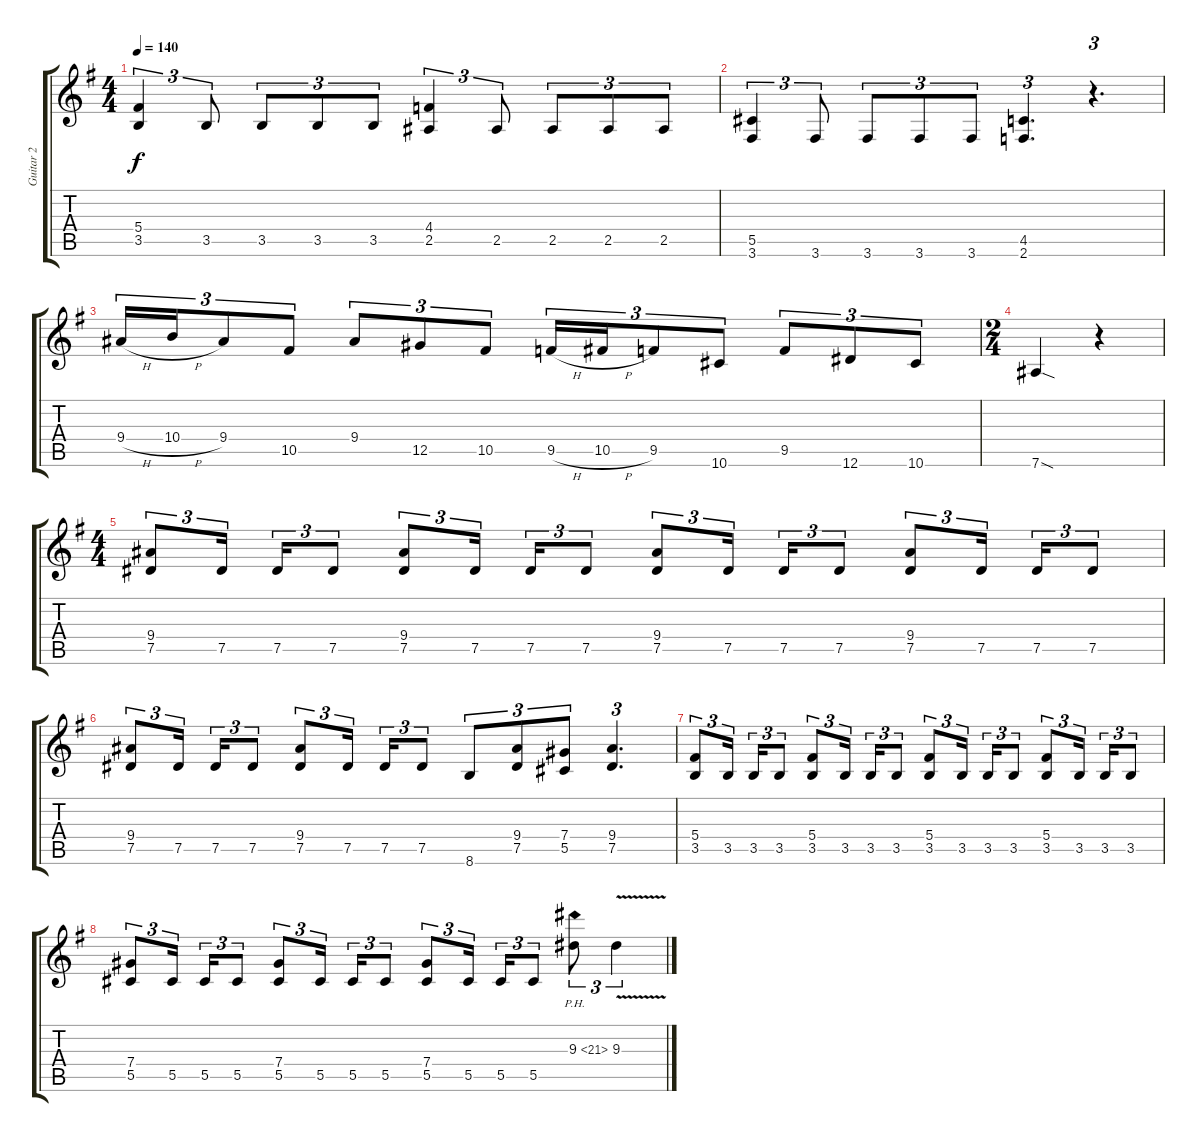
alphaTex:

\track ("Guitar 2" "Guitar 2") {instrument overdrivenguitar}
\staff {score tabs}
\tuning (Eb4 Bb3 Gb3 Db3 Ab2 Eb2) {hide}
\ts (4 4)
\tempo 140
\clef g2
\ks eminor
(5.4 3.5).4{tu (3 2) dy f} 3.5.8{tu (3 2)} 3.5.8{tu (3 2)} 3.5.8{tu (3 2)} 3.5.8{tu (3 2)} (4.4 2.5).4{tu (3 2)} 2.5.8{tu (3 2)} 2.5.8{tu (3 2)} 2.5.8{tu (3 2)} 2.5.8{tu (3 2)} |
(5.5 3.6).4{tu (3 2)} 3.6.8{tu (3 2)} 3.6.8{tu (3 2)} 3.6.8{tu (3 2)} 3.6.8{tu (3 2)} (4.5 2.6).4{d tu (3 2)} r.4{d tu (3 2)} |
9.4{h}.16{tu (3 2)} 10.4{h}.16{tu (3 2)} 9.4.8{tu (3 2)} 10.5.8{tu (3 2)} 9.4.8{tu (3 2)} 12.5.8{tu (3 2)} 10.5.8{tu (3 2)} 9.5{h}.16{tu (3 2)} 10.5{h}.16{tu (3 2)} 9.5.8{tu (3 2)} 10.6.8{tu (3 2)} 9.5.8{tu (3 2)} 12.6.8{tu (3 2)} 10.6.8{tu (3 2)} |
\ts (2 4)
7.6{sod}.4 r.4 |
\ts (4 4)
(9.4 7.5).8{tu (3 2)} 7.5.16{tu (3 2) beam splitsecondary} 7.5.16{tu (3 2)} 7.5.8{tu (3 2)} (9.4 7.5).8{tu (3 2)} 7.5.16{tu (3 2) beam splitsecondary} 7.5.16{tu (3 2)} 7.5.8{tu (3 2)} (9.4 7.5).8{tu (3 2)} 7.5.16{tu (3 2) beam splitsecondary} 7.5.16{tu (3 2)} 7.5.8{tu (3 2)} (9.4 7.5).8{tu (3 2)} 7.5.16{tu (3 2) beam splitsecondary} 7.5.16{tu (3 2)} 7.5.8{tu (3 2)} |
(9.4 7.5).8{tu (3 2)} 7.5.16{tu (3 2) beam splitsecondary} 7.5.16{tu (3 2)} 7.5.8{tu (3 2)} (9.4 7.5).8{tu (3 2)} 7.5.16{tu (3 2) beam splitsecondary} 7.5.16{tu (3 2)} 7.5.8{tu (3 2)} 8.6.8{tu (3 2)} (9.4 7.5).8{tu (3 2)} (7.4 5.5).8{tu (3 2)} (9.4 7.5).4{d tu (3 2)} |
(5.4 3.5).8{tu (3 2)} 3.5.16{tu (3 2) beam splitsecondary} 3.5.16{tu (3 2)} 3.5.8{tu (3 2)} (5.4 3.5).8{tu (3 2)} 3.5.16{tu (3 2) beam splitsecondary} 3.5.16{tu (3 2)} 3.5.8{tu (3 2)} (5.4 3.5).8{tu (3 2)} 3.5.16{tu (3 2) beam splitsecondary} 3.5.16{tu (3 2)} 3.5.8{tu (3 2)} (5.4 3.5).8{tu (3 2)} 3.5.16{tu (3 2) beam splitsecondary} 3.5.16{tu (3 2)} 3.5.8{tu (3 2)} |
(7.4 5.5).8{tu (3 2)} 5.5.16{tu (3 2) beam splitsecondary} 5.5.16{tu (3 2)} 5.5.8{tu (3 2)} (7.4 5.5).8{tu (3 2)} 5.5.16{tu (3 2) beam splitsecondary} 5.5.16{tu (3 2)} 5.5.8{tu (3 2)} (7.4 5.5).8{tu (3 2)} 5.5.16{tu (3 2) beam splitsecondary} 5.5.16{tu (3 2)} 5.5.8{tu (3 2)} 9.3{ph 12}.8{tu (3 2)} 9.3{v}.4{tu (3 2)}
